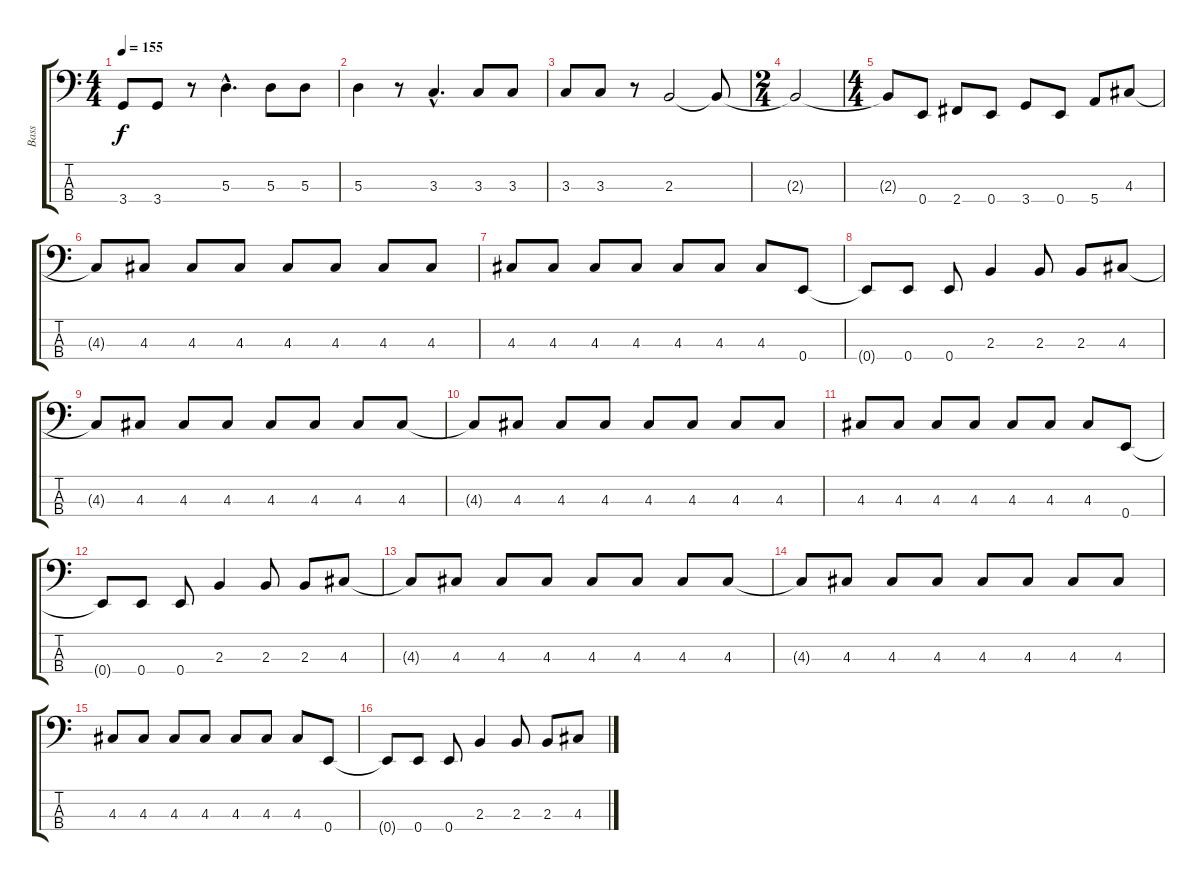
\track ("Bass" "Bass") {instrument electricbassfinger}
\staff {score tabs}
\tuning (G2 D2 A1 E1) {hide}
\ts (4 4)
\tempo 155
\clef f4
\ks c
3.4.8{dy f} 3.4.8 r.8 5.3{hac}.4{d} 5.3.8 5.3.8 |
5.3.4 r.8 3.3{hac}.4{d} 3.3.8 3.3.8 |
3.3.8 3.3.8 r.8 2.3.2 2.3{t}.8 |
\ts (2 4)
2.3{t}.2 |
\ts (4 4)
2.3{t}.8 0.4.8 2.4.8 0.4.8 3.4.8 0.4.8 5.4.8 4.3.8 |
4.3{t}.8 4.3.8 4.3.8 4.3.8 4.3.8 4.3.8 4.3.8 4.3.8 |
4.3.8 4.3.8 4.3.8 4.3.8 4.3.8 4.3.8 4.3.8 0.4.8 |
0.4{t}.8 0.4.8 0.4.8 2.3.4 2.3.8 2.3.8 4.3.8 |
4.3{t}.8 4.3.8 4.3.8 4.3.8 4.3.8 4.3.8 4.3.8 4.3.8 |
4.3{t}.8 4.3.8 4.3.8 4.3.8 4.3.8 4.3.8 4.3.8 4.3.8 |
4.3.8 4.3.8 4.3.8 4.3.8 4.3.8 4.3.8 4.3.8 0.4.8 |
0.4{t}.8 0.4.8 0.4.8 2.3.4 2.3.8 2.3.8 4.3.8 |
4.3{t}.8 4.3.8 4.3.8 4.3.8 4.3.8 4.3.8 4.3.8 4.3.8 |
4.3{t}.8 4.3.8 4.3.8 4.3.8 4.3.8 4.3.8 4.3.8 4.3.8 |
4.3.8 4.3.8 4.3.8 4.3.8 4.3.8 4.3.8 4.3.8 0.4.8 |
0.4{t}.8 0.4.8 0.4.8 2.3.4 2.3.8 2.3.8 4.3.8
